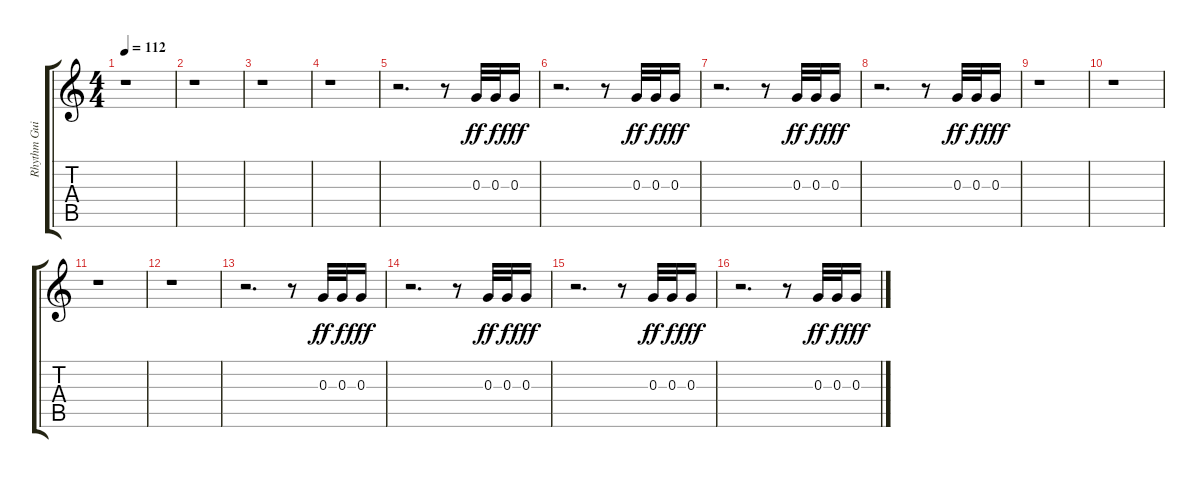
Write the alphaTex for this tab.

\track ("Rhythm Guitar Lick" "Rhythm Gui") {instrument electricguitarclean}
\staff {score tabs}
\tuning (E4 B3 G3 D3 A2 E2) {hide}
\ts (4 4)
\tempo 112
\clef g2
\ks c
r.1{dy fff} |
r.1 |
r.1 |
r.1 |
r.2{d} r.8 0.3.32{dy ff} 0.3.32{dy f} 0.3.16{dy fff} |
r.2{d} r.8 0.3.32{dy ff} 0.3.32{dy f} 0.3.16{dy fff} |
r.2{d} r.8 0.3.32{dy ff} 0.3.32{dy f} 0.3.16{dy fff} |
r.2{d} r.8 0.3.32{dy ff} 0.3.32{dy f} 0.3.16{dy fff} |
r.1 |
r.1 |
r.1 |
r.1 |
r.2{d} r.8 0.3.32{dy ff} 0.3.32{dy f} 0.3.16{dy fff} |
r.2{d} r.8 0.3.32{dy ff} 0.3.32{dy f} 0.3.16{dy fff} |
r.2{d} r.8 0.3.32{dy ff} 0.3.32{dy f} 0.3.16{dy fff} |
r.2{d} r.8 0.3.32{dy ff} 0.3.32{dy f} 0.3.16{dy fff}
